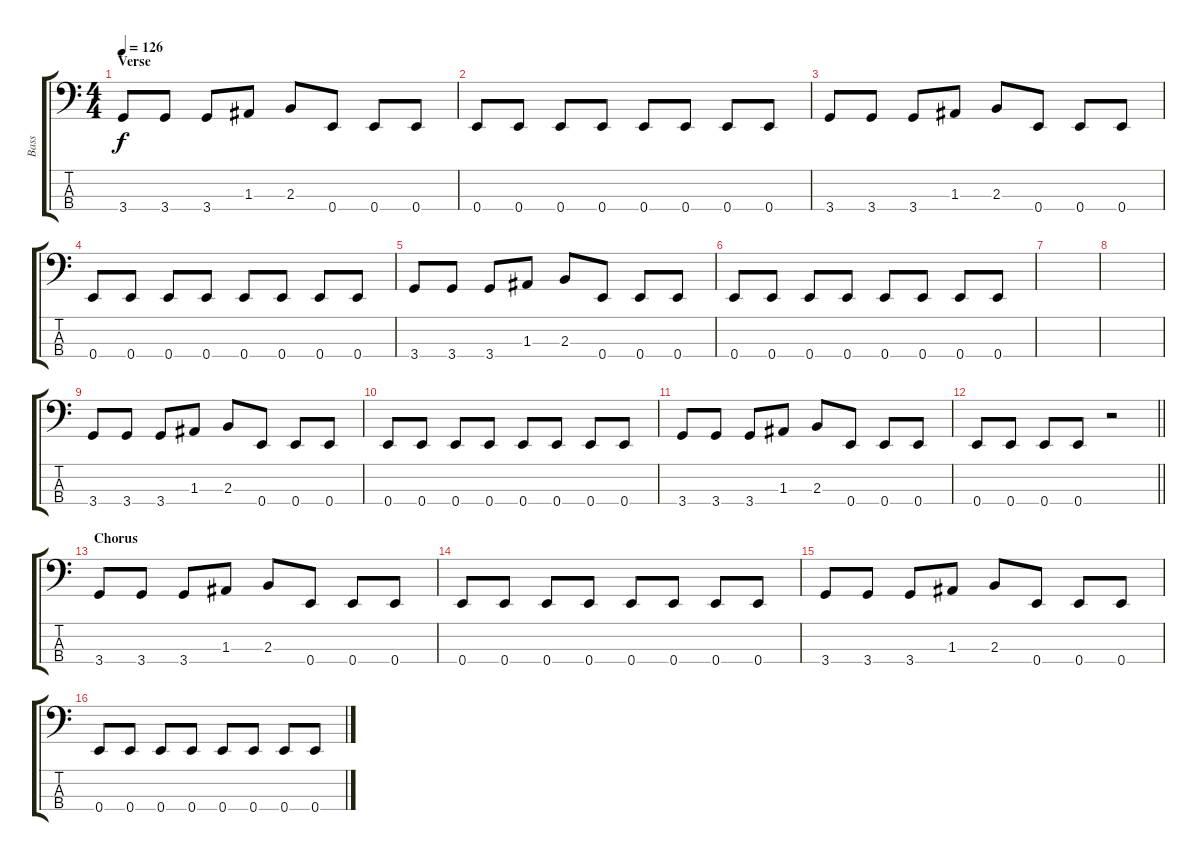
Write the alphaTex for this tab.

\track ("Bass" "Bass") {instrument electricbassfinger}
\staff {score tabs}
\tuning (G2 D2 A1 E1) {hide}
\ts (4 4)
\section ("" "Verse")
\tempo 126
\clef f4
\ks c
3.4.8{dy f} 3.4.8 3.4.8 1.3.8 2.3.8 0.4.8 0.4.8 0.4.8 |
0.4.8 0.4.8 0.4.8 0.4.8 0.4.8 0.4.8 0.4.8 0.4.8 |
3.4.8 3.4.8 3.4.8 1.3.8 2.3.8 0.4.8 0.4.8 0.4.8 |
0.4.8 0.4.8 0.4.8 0.4.8 0.4.8 0.4.8 0.4.8 0.4.8 |
3.4.8 3.4.8 3.4.8 1.3.8 2.3.8 0.4.8 0.4.8 0.4.8 |
0.4.8 0.4.8 0.4.8 0.4.8 0.4.8 0.4.8 0.4.8 0.4.8 |
|
|
3.4.8 3.4.8 3.4.8 1.3.8 2.3.8 0.4.8 0.4.8 0.4.8 |
0.4.8 0.4.8 0.4.8 0.4.8 0.4.8 0.4.8 0.4.8 0.4.8 |
3.4.8 3.4.8 3.4.8 1.3.8 2.3.8 0.4.8 0.4.8 0.4.8 |
\barLineRight lightlight
0.4.8 0.4.8 0.4.8 0.4.8 r.2 |
\section ("" "Chorus")
3.4.8 3.4.8 3.4.8 1.3.8 2.3.8 0.4.8 0.4.8 0.4.8 |
0.4.8 0.4.8 0.4.8 0.4.8 0.4.8 0.4.8 0.4.8 0.4.8 |
3.4.8 3.4.8 3.4.8 1.3.8 2.3.8 0.4.8 0.4.8 0.4.8 |
0.4.8 0.4.8 0.4.8 0.4.8 0.4.8 0.4.8 0.4.8 0.4.8
